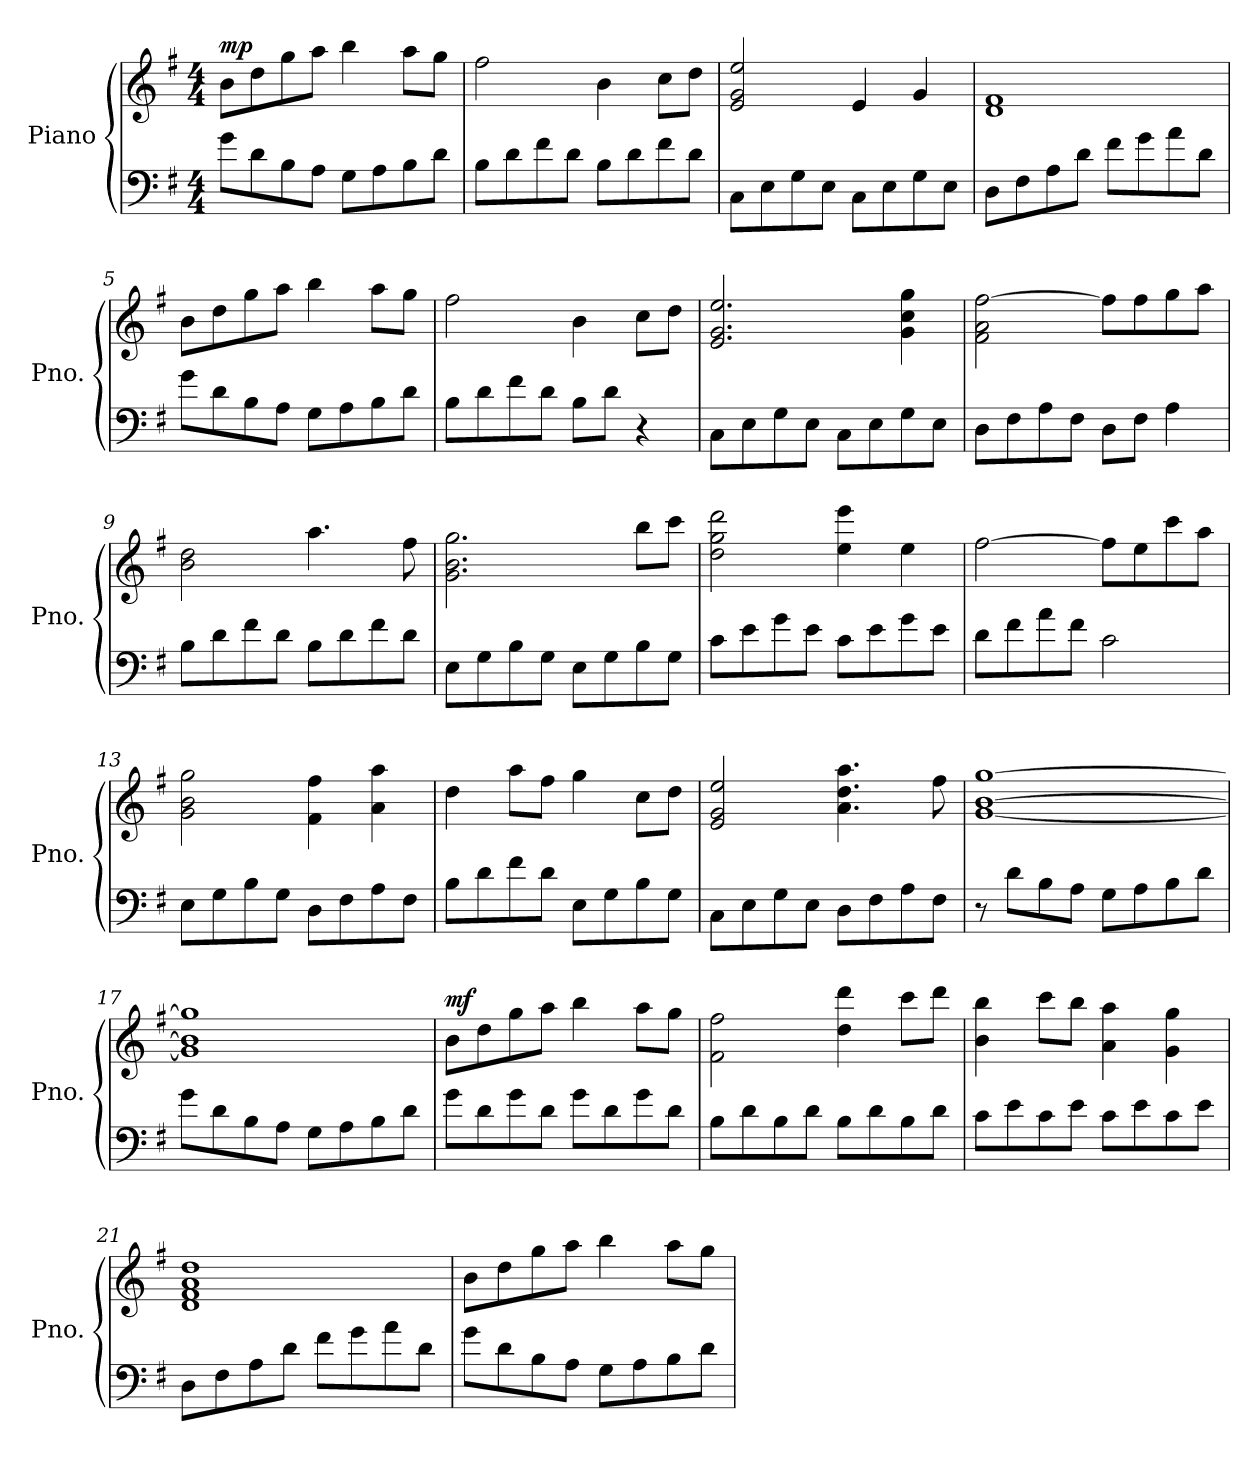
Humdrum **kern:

**kern	**kern	**dynam
*part1	*part1	*part1
*staff2	*staff1	*staff1/2
*I"Piano	*	*
*I'Pno.	*	*
*clefF4	*clefG2	*
*k[f#]	*k[f#]	*
*M4/4	*M4/4	*
*MM110	*MM110	*
=1	=1	=1
!	!	!LO:DY:a
8g\L	8b\L	mp
8d\	8dd\	.
8B\	8gg\	.
8A\J	8aa\J	.
8G\L	4bb\	.
8A\	.	.
8B\	8aa\L	.
8d\J	8gg\J	.
=2	=2	=2
8B\L	2ff#\	.
8d\	.	.
8f#\	.	.
8d\J	.	.
8B\L	4b\	.
8d\	.	.
8f#\	8cc\L	.
8d\J	8dd\J	.
=3	=3	=3
8C\L	2e/ 2g/ 2ee/	.
8E\	.	.
8G\	.	.
8E\J	.	.
8C\L	4e/	.
8E\	.	.
8G\	4g/	.
8E\J	.	.
=4	=4	=4
8D\L	1d 1f#	.
8F#\	.	.
8A\	.	.
8d\J	.	.
8f#\L	.	.
8g\	.	.
8a\	.	.
8d\J	.	.
=5	=5	=5
8g\L	8b\L	.
8d\	8dd\	.
8B\	8gg\	.
8A\J	8aa\J	.
8G\L	4bb\	.
8A\	.	.
8B\	8aa\L	.
8d\J	8gg\J	.
!!LO:LB:g=z
=6	=6	=6
8B\L	2ff#\	.
8d\	.	.
8f#\	.	.
8d\J	.	.
8B\L	4b\	.
8d\J	.	.
4r	8cc\L	.
.	8dd\J	.
=7	=7	=7
8C\L	2.e/ 2.g/ 2.ee/	.
8E\	.	.
8G\	.	.
8E\J	.	.
8C\L	.	.
8E\	.	.
8G\	4g\ 4cc\ 4gg\	.
8E\J	.	.
=8	=8	=8
8D\L	2f#\ 2a\ [2ff#\	.
8F#\	.	.
8A\	.	.
8F#\J	.	.
8D\L	8ff#\L]	.
8F#\J	8ff#\	.
4A\	8gg\	.
.	8aa\J	.
=9	=9	=9
8B\L	2b\ 2dd\	.
8d\	.	.
8f#\	.	.
8d\J	.	.
8B\L	4.aa\	.
8d\	.	.
8f#\	.	.
8d\J	8ff#\	.
=10	=10	=10
8E\L	2.g\ 2.b\ 2.gg\	.
8G\	.	.
8B\	.	.
8G\J	.	.
8E\L	.	.
8G\	.	.
8B\	8bb\L	.
8G\J	8ccc\J	.
!!LO:LB:g=z
=11	=11	=11
8c\L	2dd\ 2gg\ 2ddd\	.
8e\	.	.
8g\	.	.
8e\J	.	.
8c\L	4ee\ 4eee\	.
8e\	.	.
8g\	4ee\	.
8e\J	.	.
=12	=12	=12
8d\L	[2ff#\	.
8f#\	.	.
8a\	.	.
8f#\J	.	.
2c\	8ff#\L]	.
.	8ee\	.
.	8ccc\	.
.	8aa\J	.
=13	=13	=13
8E\L	2g\ 2b\ 2gg\	.
8G\	.	.
8B\	.	.
8G\J	.	.
8D\L	4f#\ 4ff#\	.
8F#\	.	.
8A\	4a\ 4aa\	.
8F#\J	.	.
=14	=14	=14
8B\L	4dd\	.
8d\	.	.
8f#\	8aa\L	.
8d\J	8ff#\J	.
8E\L	4gg\	.
8G\	.	.
8B\	8cc\L	.
8G\J	8dd\J	.
=15	=15	=15
8C\L	2e/ 2g/ 2ee/	.
8E\	.	.
8G\	.	.
8E\J	.	.
8D\L	4.a\ 4.dd\ 4.aa\	.
8F#\	.	.
8A\	.	.
8F#\J	8ff#\	.
!!LO:LB:g=z
=16	=16	=16
8r	[1g [1b [1gg	.
8d\L	.	.
8B\	.	.
8A\J	.	.
8G\L	.	.
8A\	.	.
8B\	.	.
8d\J	.	.
=17	=17	=17
8g\L	1g] 1b] 1gg]	.
8d\	.	.
8B\	.	.
8A\J	.	.
8G\L	.	.
8A\	.	.
8B\	.	.
8d\J	.	.
=18	=18	=18
!	!	!LO:DY:a
8g\L	8b\L	mf
8d\	8dd\	.
8g\	8gg\	.
8d\J	8aa\J	.
8g\L	4bb\	.
8d\	.	.
8g\	8aa\L	.
8d\J	8gg\J	.
=19	=19	=19
8B\L	2f#\ 2ff#\	.
8d\	.	.
8B\	.	.
8d\J	.	.
8B\L	4dd\ 4ddd\	.
8d\	.	.
8B\	8ccc\L	.
8d\J	8ddd\J	.
=20	=20	=20
8c\L	4b\ 4bb\	.
8e\	.	.
8c\	8ccc\L	.
8e\J	8bb\J	.
8c\L	4a\ 4aa\	.
8e\	.	.
8c\	4g\ 4gg\	.
8e\J	.	.
!!LO:LB:g=z
=21	=21	=21
8D\L	1d 1f# 1a 1dd	.
8F#\	.	.
8A\	.	.
8d\J	.	.
8f#\L	.	.
8g\	.	.
8a\	.	.
8d\J	.	.
=22	=22	=22
8g\L	8b\L	.
8d\	8dd\	.
8B\	8gg\	.
8A\J	8aa\J	.
8G\L	4bb\	.
8A\	.	.
8B\	8aa\L	.
8d\J	8gg\J	.
=	=	=
*-	*-	*-
